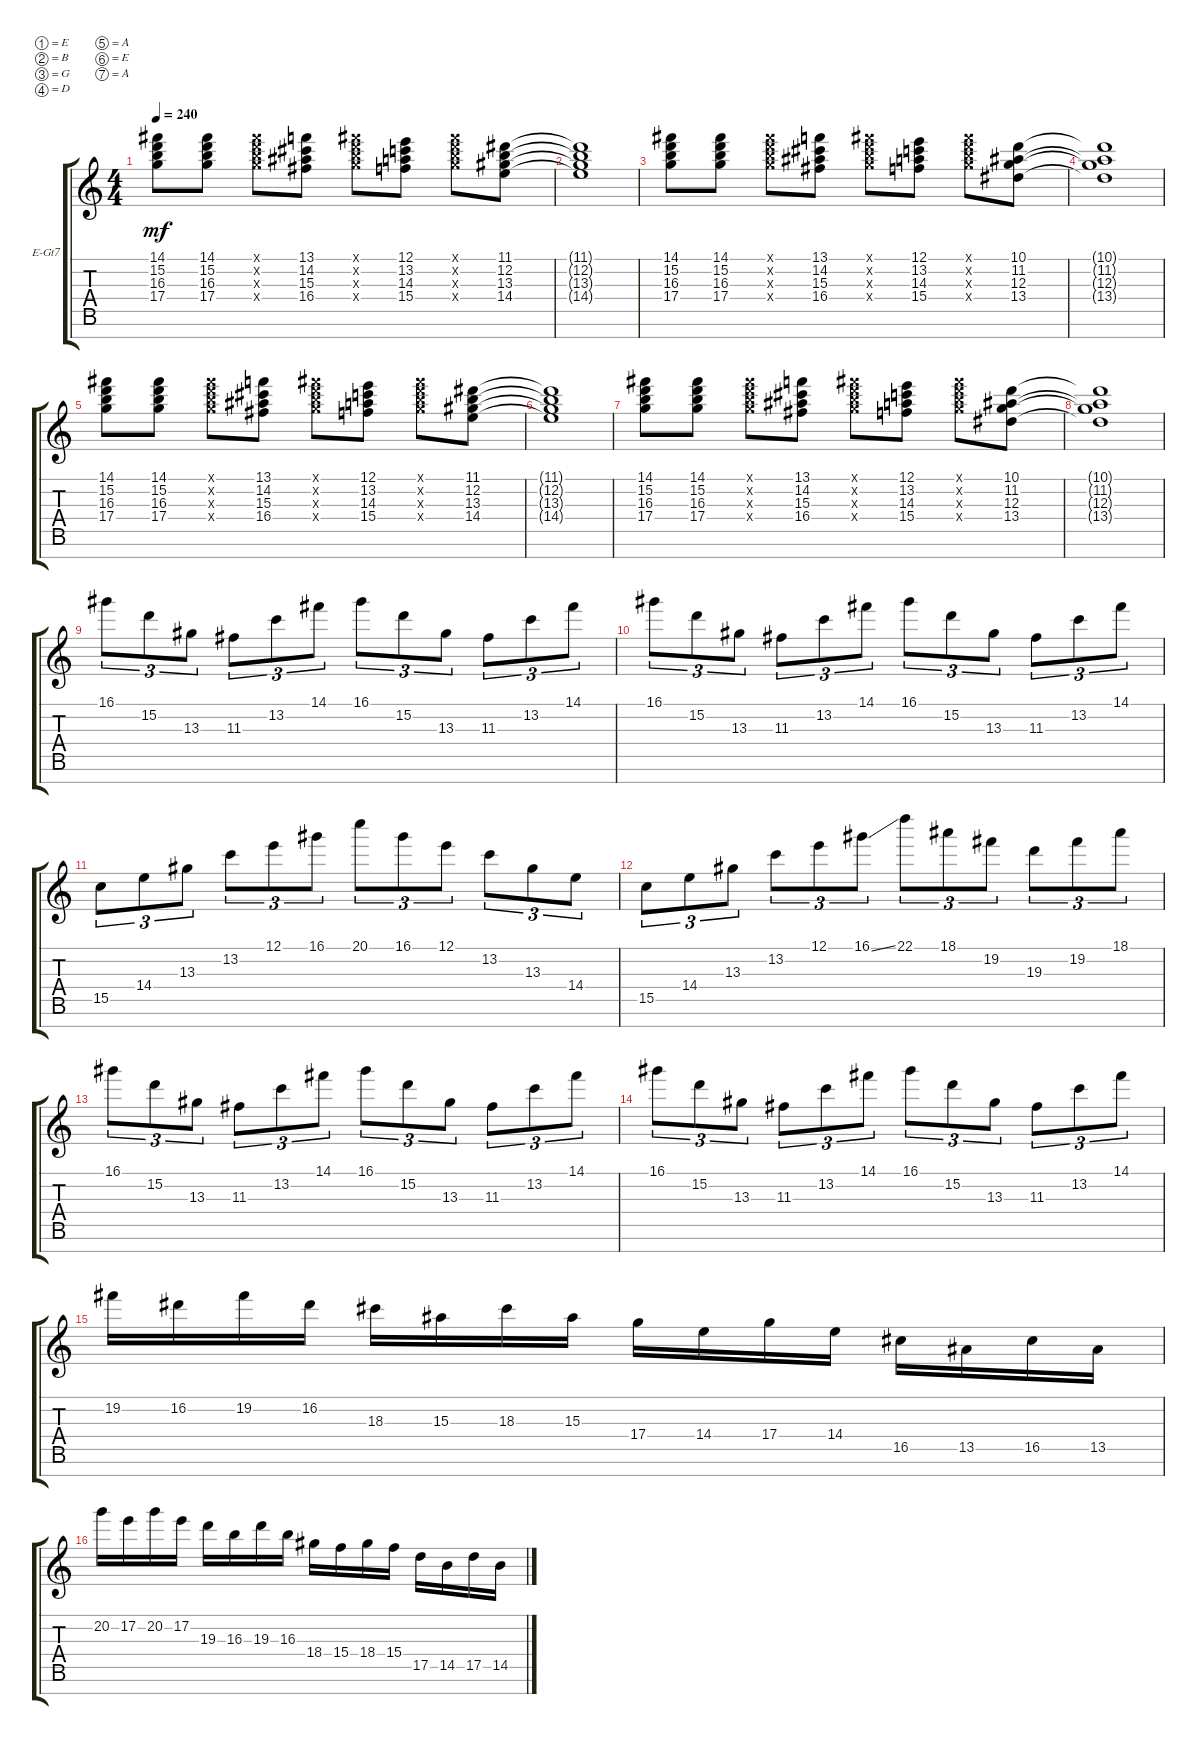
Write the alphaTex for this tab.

\defaultSystemsLayout 4
\bracketExtendMode groupsimilarinstruments
\firstSystemTrackNameOrientation horizontal
\otherSystemsTrackNameOrientation horizontal
\track ("Electric Guitar" "E-Gt7") {instrument distortionguitar}
\staff {score tabs}
\tuning (E4 B3 G3 D3 A2 E2 A1)
\ts (4 4)
\tempo 240
\clef g2
\ks c
(17.4 16.3 15.2 14.1).8{dy mf} (17.4 16.3 15.2 14.1).8 (17.4{x} 16.3{x} 15.2{x} 14.1{x}).8 (16.4 15.3 14.2 13.1).8 (17.4{x} 16.3{x} 15.2{x} 14.1{x}).8 (15.4 14.3 13.2 12.1).8 (17.4{x} 16.3{x} 15.2{x} 14.1{x}).8 (14.4 13.3 12.2 11.1).8 |
(14.4{t} 13.3{t} 12.2{t} 11.1{t}).1 |
(17.4 16.3 15.2 14.1).8 (17.4 16.3 15.2 14.1).8 (17.4{x} 16.3{x} 15.2{x} 14.1{x}).8 (16.4 15.3 14.2 13.1).8 (17.4{x} 16.3{x} 15.2{x} 14.1{x}).8 (15.4 14.3 13.2 12.1).8 (17.4{x} 16.3{x} 15.2{x} 14.1{x}).8 (13.4 12.3 11.2 10.1).8 |
(13.4{t} 12.3{t} 11.2{t} 10.1{t}).1 |
(17.4 16.3 15.2 14.1).8 (17.4 16.3 15.2 14.1).8 (17.4{x} 16.3{x} 15.2{x} 14.1{x}).8 (16.4 15.3 14.2 13.1).8 (17.4{x} 16.3{x} 15.2{x} 14.1{x}).8 (15.4 14.3 13.2 12.1).8 (17.4{x} 16.3{x} 15.2{x} 14.1{x}).8 (14.4 13.3 12.2 11.1).8 |
(14.4{t} 13.3{t} 12.2{t} 11.1{t}).1 |
(17.4 16.3 15.2 14.1).8 (17.4 16.3 15.2 14.1).8 (17.4{x} 16.3{x} 15.2{x} 14.1{x}).8 (16.4 15.3 14.2 13.1).8 (17.4{x} 16.3{x} 15.2{x} 14.1{x}).8 (15.4 14.3 13.2 12.1).8 (17.4{x} 16.3{x} 15.2{x} 14.1{x}).8 (13.4 12.3 11.2 10.1).8 |
(13.4{t} 12.3{t} 11.2{t} 10.1{t}).1 |
16.1.8{tu (3 2)} 15.2.8{tu (3 2)} 13.3.8{tu (3 2)} 11.3.8{tu (3 2)} 13.2.8{tu (3 2)} 14.1.8{tu (3 2)} 16.1.8{tu (3 2)} 15.2.8{tu (3 2)} 13.3.8{tu (3 2)} 11.3.8{tu (3 2)} 13.2.8{tu (3 2)} 14.1.8{tu (3 2)} |
16.1.8{tu (3 2)} 15.2.8{tu (3 2)} 13.3.8{tu (3 2)} 11.3.8{tu (3 2)} 13.2.8{tu (3 2)} 14.1.8{tu (3 2)} 16.1.8{tu (3 2)} 15.2.8{tu (3 2)} 13.3.8{tu (3 2)} 11.3.8{tu (3 2)} 13.2.8{tu (3 2)} 14.1.8{tu (3 2)} |
15.5.8{tu (3 2)} 14.4.8{tu (3 2)} 13.3.8{tu (3 2)} 13.2.8{tu (3 2)} 12.1.8{tu (3 2)} 16.1.8{tu (3 2)} 20.1.8{tu (3 2)} 16.1.8{tu (3 2)} 12.1.8{tu (3 2)} 13.2.8{tu (3 2)} 13.3.8{tu (3 2)} 14.4.8{tu (3 2)} |
15.5.8{tu (3 2)} 14.4.8{tu (3 2)} 13.3.8{tu (3 2)} 13.2.8{tu (3 2)} 12.1.8{tu (3 2)} 16.1{ss}.8{tu (3 2)} 22.1.8{tu (3 2)} 18.1.8{tu (3 2)} 19.2.8{tu (3 2)} 19.3.8{tu (3 2)} 19.2.8{tu (3 2)} 18.1.8{tu (3 2)} |
16.1.8{tu (3 2)} 15.2.8{tu (3 2)} 13.3.8{tu (3 2)} 11.3.8{tu (3 2)} 13.2.8{tu (3 2)} 14.1.8{tu (3 2)} 16.1.8{tu (3 2)} 15.2.8{tu (3 2)} 13.3.8{tu (3 2)} 11.3.8{tu (3 2)} 13.2.8{tu (3 2)} 14.1.8{tu (3 2)} |
16.1.8{tu (3 2)} 15.2.8{tu (3 2)} 13.3.8{tu (3 2)} 11.3.8{tu (3 2)} 13.2.8{tu (3 2)} 14.1.8{tu (3 2)} 16.1.8{tu (3 2)} 15.2.8{tu (3 2)} 13.3.8{tu (3 2)} 11.3.8{tu (3 2)} 13.2.8{tu (3 2)} 14.1.8{tu (3 2)} |
19.2.16 16.2.16 19.2.16 16.2.16 18.3.16 15.3.16 18.3.16 15.3.16 17.4.16 14.4.16 17.4.16 14.4.16 16.5.16 13.5.16 16.5.16 13.5.16 |
20.2.16 17.2.16 20.2.16 17.2.16 19.3.16 16.3.16 19.3.16 16.3.16 18.4.16 15.4.16 18.4.16 15.4.16 17.5.16 14.5.16 17.5.16 14.5.16
